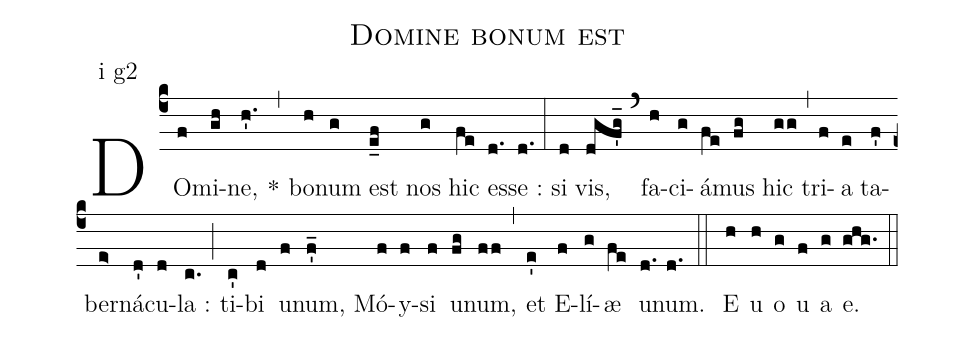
name:Domine bonum est;
mode:i g2;
%%
(c4) DO(f)mi(gh)ne,(h'.) *(,) bo(h)num(g) est(e_f) nos(g) hic(fe) es(d.)se~:(d.) (:) si(d) vis,(dgf'g_) (`) fa(h)ci(g)á(fe)mus(fg) hic(gg) (,) tri(f)a(e) ta(f')ber(e>)ná(d')cu(d)la~:(c.) (;) ti(c')bi(d) u(f)num,(f'_) Mó(f)y(f)si(f) u(fg)num,(ff) (,) et(e') E(f)lí(g)æ(fe) u(d.)num.(d.) (::) <eu> E(h) u(h) o(g) u(f) a(g) e.(ghg.) </eu> (::)
